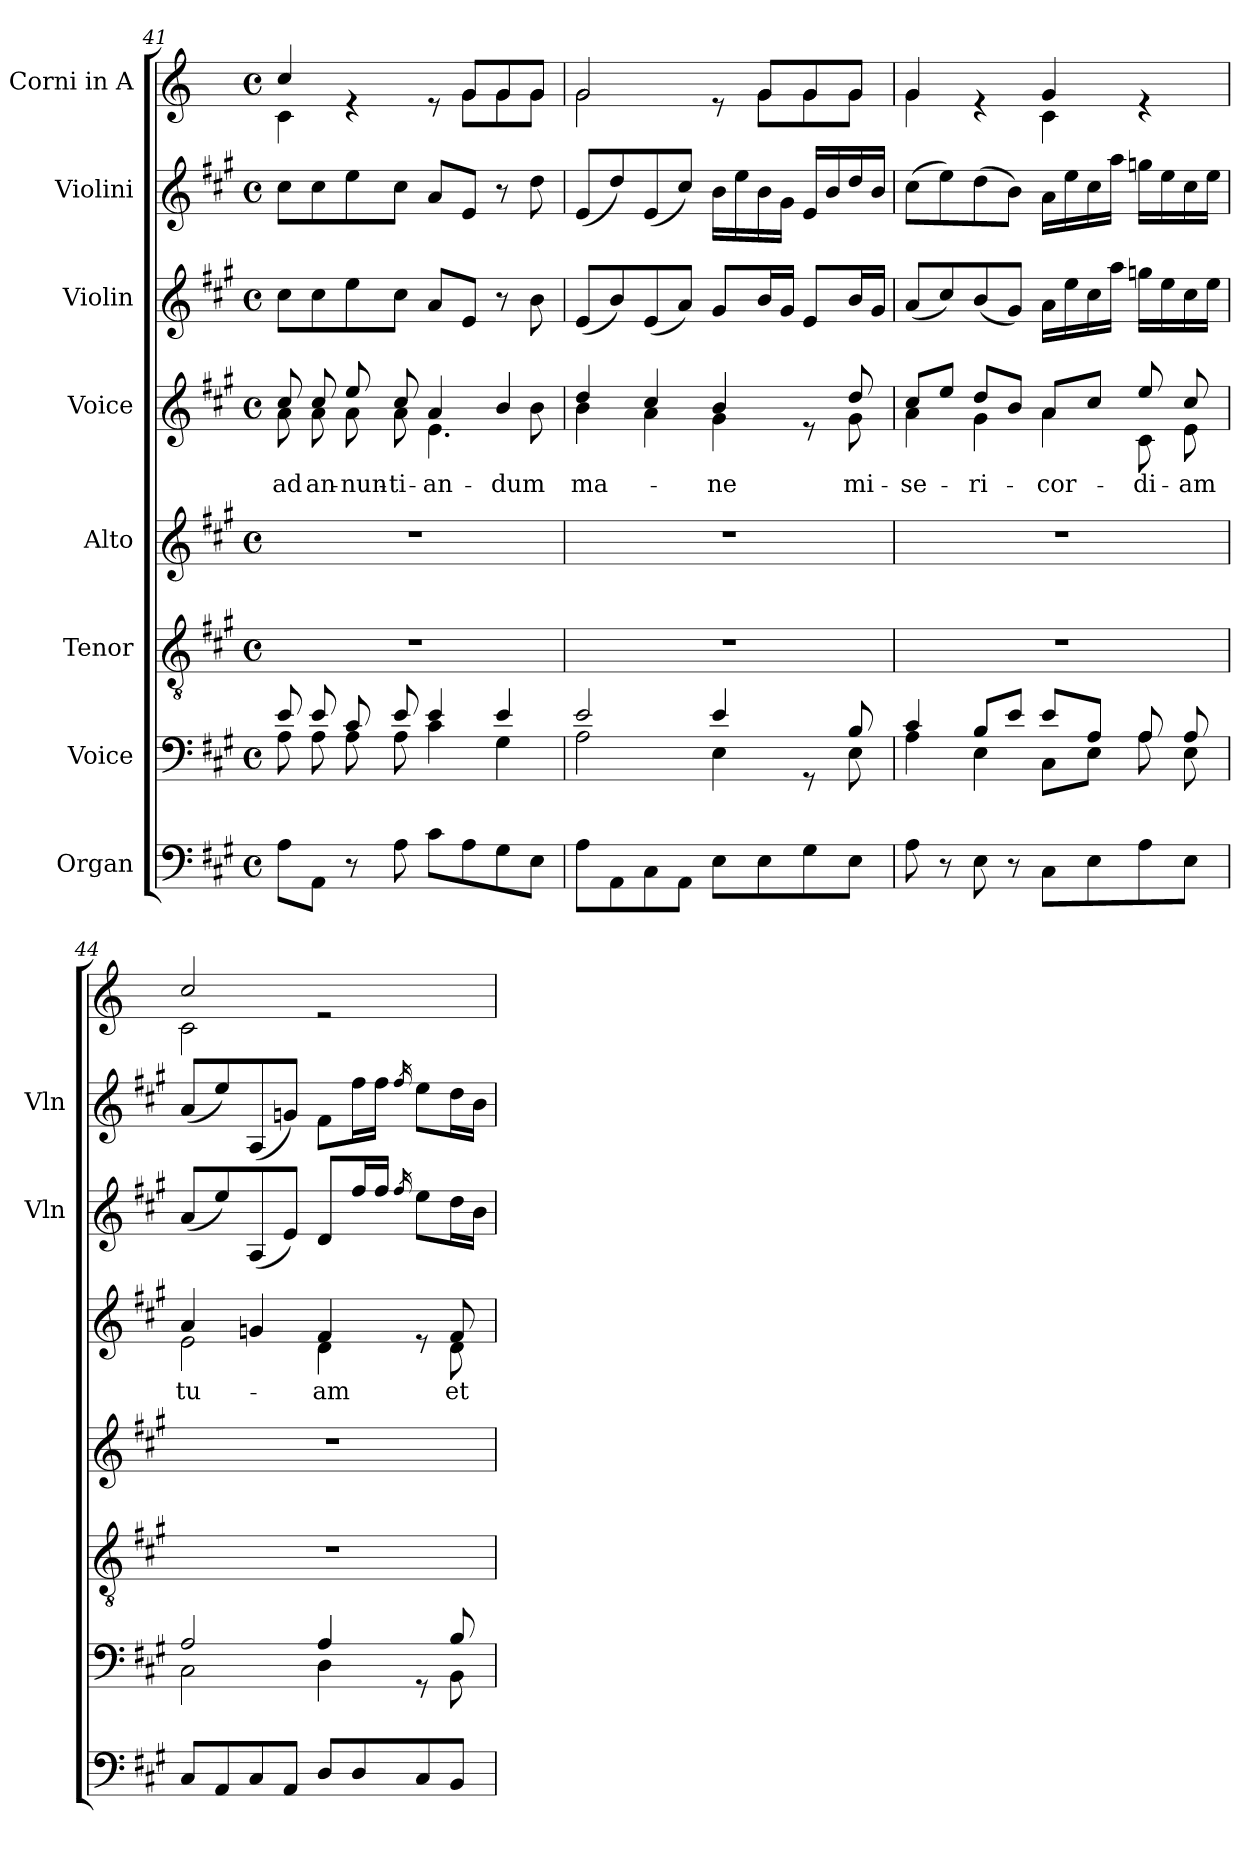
**kern	**kern	**kern	**kern	**kern	**text	**kern	**kern	**kern
*part8	*part7	*part6	*part5	*part4	*part4	*part3	*part2	*part1
*staff8	*staff7	*staff6	*staff5	*staff4	*staff4	*staff3	*staff2	*staff1
*I"Organ	*I"Voice	*I"Tenor	*I"Alto	*I"Voice	*	*I"Violin	*I"Violini	*I"Corni in A
*	*	*	*	*	*	*I'Vln	*I'Vln	*
*clefF4	*clefF4	*clefGv2	*clefG2	*clefG2	*	*clefG2	*clefG2	*clefG2
*	*	*	*	*	*	*	*	*ITrd2c3
*k[f#c#g#]	*k[f#c#g#]	*k[f#c#g#]	*k[f#c#g#]	*k[f#c#g#]	*	*k[f#c#g#]	*k[f#c#g#]	*k[f#c#g#]
*M4/4	*M4/4	*M4/4	*M4/4	*M4/4	*	*M4/4	*M4/4	*M4/4
*met(c)	*met(c)	*met(c)	*met(c)	*met(c)	*	*met(c)	*met(c)	*met(c)
=41	=41	=41	=41	=41	=41	=41	=41	=41
*	*^	*	*	*	*	*	*	*
!	!	!	!	!	!	!LO:LY:b	!	!	!
*	*	*	*	*	*^	*	*	*	*^
8A\L	8e/	8A\	1r	1r	8cc#/	8a\	ad	8cc#\L	8cc#\L	4a/	4A\
!	!	!	!	!	!	!	!LO:LY:b	!	!	!	!
8AA\J	8e/	8A\	.	.	8cc#/	8a\	an-	8cc#\	8cc#\	.	.
!	!	!	!	!	!	!	!LO:LY:b	!	!	!	!
8r	8c#/	8A\	.	.	8ee/	8a\	-nun-	8ee\	8ee\	4re	4.ryy
!	!	!	!	!	!	!	!LO:LY:b	!	!	!	!
8A\	8e/	8A\	.	.	8cc#/	8a\	-ti-	8cc#\J	8cc#\J	.	.
!	!	!	!	!	!	!	!LO:LY:b	!	!	!	!
8c#\L	4e/	4c#\	.	.	4a/	4.e\	-an-	8a/L	8a/L	8re	.
8A\	.	.	.	.	.	.	.	8e/J	8e/J	8e/L	8e\L
!	!	!	!	!	!	!	!LO:LY:b	!	!	!	!
8G#\	4e/	4G#\	.	.	4b/	.	-dum	8r	8r	8e/	8e\
8E\J	.	.	.	.	.	8b\	.	8b\	8dd\	8e/J	8e\J
=42	=42	=42	=42	=42	=42	=42	=42	=42	=42	=42	=42
!	!	!	!	!	!	!	!LO:LY:b	!	!	!	!
8A\L	2e/	2A\	1r	1r	4dd/	4b\	ma-	(8e/L	(8e/L	2e/	2e\
8AA\	.	.	.	.	.	.	.	8b/)	8dd/)	.	.
8C#\	.	.	.	.	4cc#/	4a\	.	(8e/	(8e/	.	.
8AA\J	.	.	.	.	.	.	.	8a/J)	8cc#/J)	.	.
!	!	!	!	!	!	!	!LO:LY:b	!	!	!	!
8E\L	4e/	4E\	.	.	4b/	4g#\	-ne	8g#/L	16b\LL	8re	8ryy
.	.	.	.	.	.	.	.	.	16ee\	.	.
8E\	.	.	.	.	.	.	.	16b/L	16b\	8e/L	8e\L
.	.	.	.	.	.	.	.	16g#/JJ	16g#\JJ	.	.
8G#\	8rGG	8ryy	.	.	8re	8ryy	.	8e/L	16e/LL	8e/	8e\
.	.	.	.	.	.	.	.	.	16b/	.	.
!	!	!	!	!	!	!	!LO:LY:b	!	!	!	!
8E\J	8B/	8E\	.	.	8dd/	8g#\	mi-	16b/L	16dd/	8e/J	8e\J
.	.	.	.	.	.	.	.	16g#/JJ	16b/JJ	.	.
=43	=43	=43	=43	=43	=43	=43	=43	=43	=43	=43	=43
!	!	!	!	!	!	!	!LO:LY:b	!	!	!	!
8A\	4c#/	4A\	1r	1r	8cc#/L	4a\	-se-	(8a/L	(8cc#\L	4e/	4e\
8r	.	.	.	.	8ee/J	.	.	8cc#/)	8ee\)	.	.
!	!	!	!	!	!	!	!LO:LY:b	!	!	!	!
8E\	8B/L	4E\	.	.	8dd/L	4g#\	-ri-	(8b/	(8dd\	4re	4ryy
8r	8e/J	.	.	.	8b/J	.	.	8g#/J)	8b\J)	.	.
!	!	!	!	!	!	!	!LO:LY:b	!	!	!	!
8C#\L	8e/L	8C#\L	.	.	8a/L	4a\	-cor-	16a\LL	16a\LL	4e/	4A\
.	.	.	.	.	.	.	.	16ee\	16ee\	.	.
8E\	8A/J	8E\J	.	.	8cc#/J	.	.	16cc#\	16cc#\	.	.
.	.	.	.	.	.	.	.	16aa\JJ	16aa\JJ	.	.
!	!	!	!	!	!	!	!LO:LY:b	!	!	!	!
8A\	8A/	8A\	.	.	8ee/	8c#\	-di-	16ggn\LL	16ggn\LL	4re	4ryy
.	.	.	.	.	.	.	.	16ee\	16ee\	.	.
!	!	!	!	!	!	!	!LO:LY:b	!	!	!	!
8E\J	8A/	8E\	.	.	8cc#/	8e\	-am	16cc#\	16cc#\	.	.
.	.	.	.	.	.	.	.	16ee\JJ	16ee\JJ	.	.
!!LO:PB:g=z	!!
=44	=44	=44	=44	=44	=44	=44	=44	=44	=44	=44	=44
!	!	!	!	!	!	!	!LO:LY:b	!	!	!	!
8C#/L	2A/	2C#\	1r	1r	4a/	2e\	tu-	(8a/L	(8a/L	2a/	2A\
8AA/	.	.	.	.	.	.	.	8ee/)	8ee/)	.	.
8C#/	.	.	.	.	4gn/	.	.	(8A/	(8A/	.	.
8AA/J	.	.	.	.	.	.	.	8e/J)	8gn/J)	.	.
!	!	!	!	!	!	!	!LO:LY:b	!	!	!	!
8D/L	4A/	4D\	.	.	4f#/	4d\	-am	8d/L	8f#\L	2re	2ryy
8D/	.	.	.	.	.	.	.	16ff#/L	16ff#\L	.	.
.	.	.	.	.	.	.	.	16ff#/JJ	16ff#\JJ	.	.
.	.	.	.	.	.	.	.	16qff#/	16qff#/	.	.
8C#/	8rGG	8ryy	.	.	8re	8ryy	.	8ee\L	8ee\L	.	.
!	!	!	!	!	!	!	!LO:LY:b	!	!	!	!
8BB/J	8B/	8BB\	.	.	8f#/	8d\	et	16dd\L	16dd\L	.	.
.	.	.	.	.	.	.	.	16b\JJ	16b\JJ	.	.
*	*v	*v	*	*	*v	*v	*	*	*	*v	*v
=	=	=	=	=	=	=	=	=
*-	*-	*-	*-	*-	*-	*-	*-	*-
